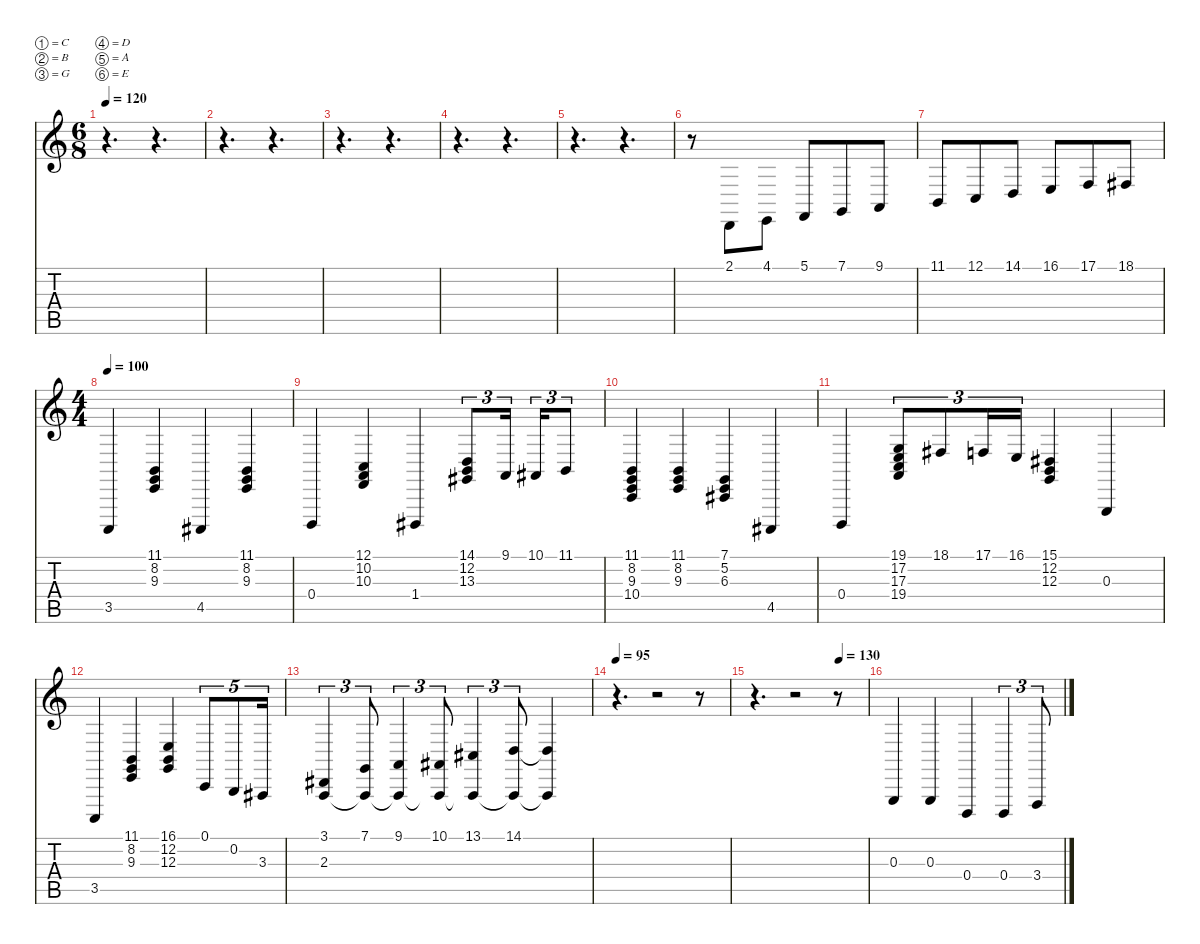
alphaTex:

\defaultSystemsLayout 4
\hideDynamics
\bracketExtendMode nobrackets
\singleTrackTrackNamePolicy hidden
\multiTrackTrackNamePolicy hidden
\firstSystemTrackNameMode fullname
\firstSystemTrackNameOrientation horizontal
\otherSystemsTrackNameOrientation horizontal
\track ("Piano - left" "pno.") {instrument brightacousticpiano}
\staff {score tabs}
\tuning (C2 B1 G1 D1 A0 E0)
\ts (6 8)
\tempo 120
\clef g2
\ks c
r.4{d dy mp beam Down} r.4{d beam Down} |
r.4{d beam Down} r.4{d beam Down} |
r.4{d beam Down} r.4{d beam Down} |
r.4{d beam Down} r.4{d beam Down} |
r.4{d beam Down} r.4{d beam Down} |
r.8{beam Down} 2.1.8{dy f beam Up} 4.1.8{beam Up} 5.1.8{beam Up} 7.1.8{beam Up} 9.1.8{beam Up} |
11.1.8{beam Up} 12.1.8{beam Up} 14.1.8{beam Up} 16.1.8{beam Up} 17.1.8{beam Up} 18.1{acc #}.8{beam Up} |
\ts (4 4)
\tempo 100
3.5.4{beam Up} (11.1 8.2 9.3).4{beam Up} 4.5{acc #}.4{beam Up} (11.1 8.2 9.3).4{beam Up} |
0.4.4{beam Up} (12.1 10.2 10.3).4{beam Up} 1.4{acc #}.4{beam Up} (14.1 12.2 13.3{acc #}).8{tu (3 2) beam Up} 9.1.16{tu (3 2) beam Up} 10.1{acc #}.16{tu (3 2) beam Up} 11.1.8{tu (3 2) beam Up} |
(11.1 8.2 9.3 10.4).4{beam Up} (11.1 8.2 9.3).4{beam Up} (7.1 5.2 6.3{acc #}).4{beam Up} 4.5{acc #}.4{beam Up} |
0.4.4{beam Up} (19.1 17.2 17.3 19.4).8{tu (3 2) beam Up} 18.1{acc #}.8{tu (3 2) beam Up} 17.1.16{tu (3 2) beam Up} 16.1.16{tu (3 2) beam Up} (15.1{acc #} 12.2 12.3).4{beam Up} 0.3.4{beam Up} |
3.5.4{beam Up} (11.1 8.2 9.3).4{beam Up} (16.1 12.2 12.3).4{beam Up} 0.1.8{tu (5 4) beam Up} 0.2.8{tu (5 4) beam Up} 3.3{acc #}.16{tu (5 4) beam Up} |
(3.1{acc #} 2.3).4{tu (3 2) beam Up} (7.1 2.3{t}).8{tu (3 2) beam Up} (9.1 2.3{t}).4{tu (3 2) beam Up} (10.1{acc #} 2.3{t}).8{tu (3 2) beam Up} (13.1{acc #} 2.3{t}).4{tu (3 2) beam Up} (14.1 2.3{t}).8{tu (3 2) beam Up} (14.1{t} 2.3{t}).4{beam Up} |
\tempo 95
r.4{d beam Down} r.2{beam Down} r.8{beam Down} |
\tempo (130 0.75)
r.4{d beam Down} r.2{beam Down} r.8{beam Down} |
0.3.4{beam Up} 0.3.4{beam Up} 0.4.4{beam Up} 0.4.4{tu (3 2) beam Up} 3.4.8{tu (3 2) beam Up}
